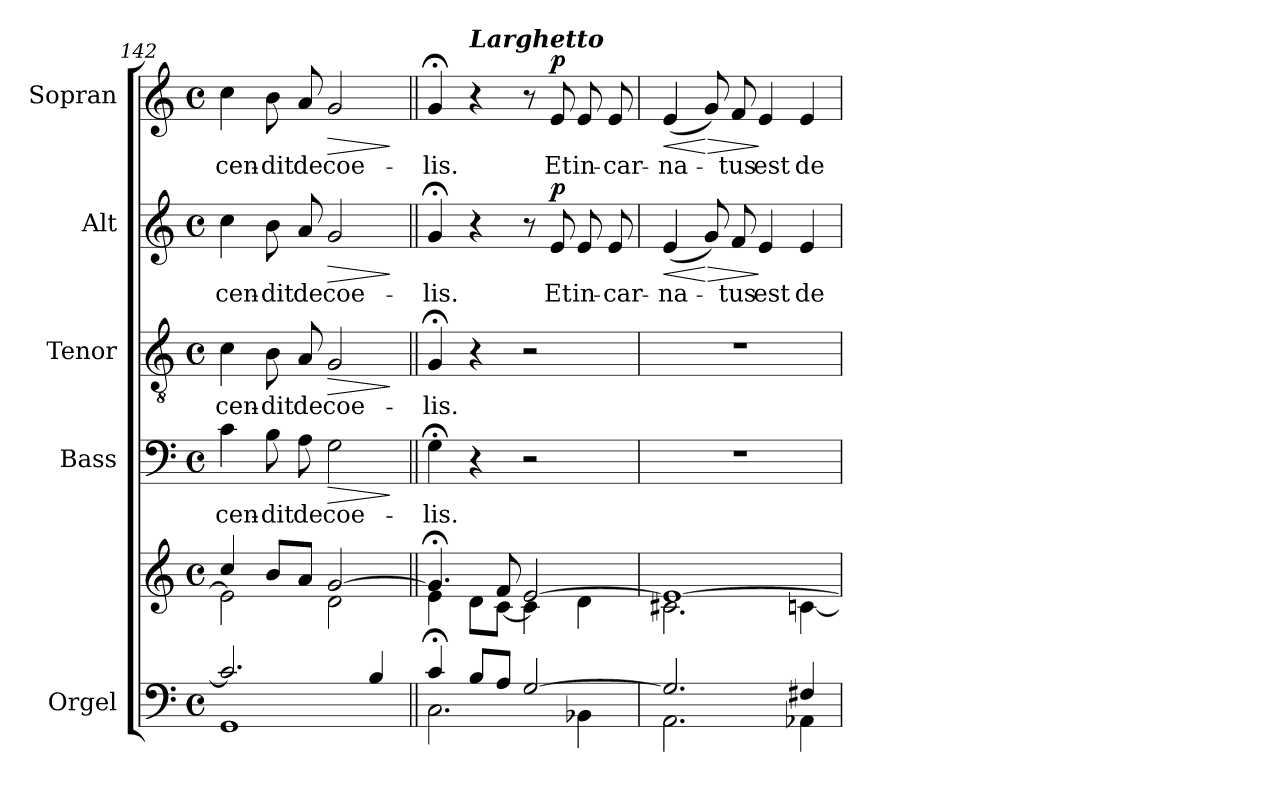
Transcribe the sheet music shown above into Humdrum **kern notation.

**kern	**kern	**kern	**text	**dynam	**kern	**text	**dynam	**kern	**text	**dynam	**kern	**text	**dynam
*part5	*part5	*part4	*part4	*part4	*part3	*part3	*part3	*part2	*part2	*part2	*part1	*part1	*part1
*staff6	*staff5	*staff4	*staff4	*staff4	*staff3	*staff3	*staff3	*staff2	*staff2	*staff2	*staff1	*staff1	*staff1
*I"Orgel	*	*I"Bass	*	*	*I"Tenor	*	*	*I"Alt	*	*	*I"Sopran	*	*
*I'Org.	*	*I'B.	*	*	*I'T.	*	*	*I'A.	*	*	*I'S.	*	*
*clefF4	*clefG2	*clefF4	*	*	*clefGv2	*	*	*clefG2	*	*	*clefG2	*	*
*k[]	*k[]	*k[]	*	*	*k[]	*	*	*k[]	*	*	*k[]	*	*
*C:	*C:	*C:	*	*	*C:	*	*	*C:	*	*	*C:	*	*
*M4/4	*M4/4	*M4/4	*	*	*M4/4	*	*	*M4/4	*	*	*M4/4	*	*
*met(c)	*met(c)	*met(c)	*	*	*met(c)	*	*	*met(c)	*	*	*met(c)	*	*
=142	=142	=142	=142	=142	=142	=142	=142	=142	=142	=142	=142	=142	=142
*^	*^	*	*	*	*	*	*	*	*	*	*	*	*
!	!	!	!	!	!LO:LY:b	!	!	!LO:LY:b	!	!	!LO:LY:b	!	!	!LO:LY:b	!
2.c/]	1GG	4cc/	2e\]	4c\	-cen-	.	4c\	-cen-	.	4cc\	-cen-	.	4cc\	-cen-	.
!	!	!	!	!	!LO:LY:b	!	!	!LO:LY:b	!	!	!LO:LY:b	!	!	!LO:LY:b	!
.	.	8b/L	.	8B\	-dit	.	8B\	-dit	.	8b\	-dit	.	8b\	-dit	.
!	!	!	!	!	!LO:LY:b	!	!	!LO:LY:b	!	!	!LO:LY:b	!	!	!LO:LY:b	!
.	.	8a/J	.	8A\	de	.	8A/	de	.	8a/	de	.	8a/	de	.
!	!	!	!	!	!LO:LY:b	!LO:HP:b	!	!LO:LY:b	!LO:HP:b	!	!LO:LY:b	!LO:HP:b	!	!LO:LY:b	!LO:HP:b
.	.	[>2g/	2d\	2G\	coe-	>	2G/	coe-	>	2g/	coe-	>	2g/	coe-	>
4B/	.	.	.	.	.	.	.	.	.	.	.	.	.	.	.
*v	*v	*	*	*	*	*	*	*	*	*	*	*	*	*	*
*	*v	*v	*	*	*	*	*	*	*	*	*	*	*	*
.	.	.	.	]	.	.	]	.	.	]	.	.	]
=143||	=143||	=143||	=143||	=143||	=143||	=143||	=143||	=143||	=143||	=143||	=143||	=143||	=143||
*^	*^	*	*	*	*	*	*	*	*	*	*	*	*
!	!	!	!	!	!LO:LY:b	!	!	!LO:LY:b	!	!	!LO:LY:b	!	!	!LO:LY:b	!
4c;/	2.C\	4.g;</]	4e\	4G;<\	-lis.	.	4G;</	-lis.	.	4g;</	-lis.	.	4g;</	-lis.	.
!	!	!	!	!	!	!	!	!	!	!	!	!	!LO:TX:a:Bi:t=Larghetto	!	!
8B/L	.	.	8d\L	4r	.	.	4r	.	.	4r	.	.	4r	.	.
8A/J	.	8f/	[<8c\J	.	.	.	.	.	.	.	.	.	.	.	.
[>2G/	.	[>2e/	4c\]	2r	.	.	2r	.	.	8r	.	.	8r	.	.
!	!	!	!	!	!	!	!	!	!	!	!LO:LY:b	!LO:DY:a	!	!LO:LY:b	!LO:DY:a
.	.	.	.	.	.	.	.	.	.	8e/	Et	p	8e/	Et	p
!	!	!	!	!	!	!	!	!	!	!	!LO:LY:b	!	!	!LO:LY:b	!
.	4BB-X\	.	4d\	.	.	.	.	.	.	8e/	in-	.	8e/	in-	.
!	!	!	!	!	!	!	!	!	!	!	!LO:LY:b	!	!	!LO:LY:b	!
.	.	.	.	.	.	.	.	.	.	8e/	-car-	.	8e/	-car-	.
=144	=144	=144	=144	=144	=144	=144	=144	=144	=144	=144	=144	=144	=144	=144	=144
!	!	!	!	!	!	!	!	!	!	!	!LO:LY:b	!LO:HP:b	!	!LO:LY:b	!LO:HP:b
2.G/]	2.AA\	1e_	2.c#X\	1r	.	.	1r	.	.	(<4e/	-na-	<	(<4e/	-na-	<
!	!	!	!	!	!	!	!	!	!	!	!	!LO:HP:n=1:b	!	!	!LO:HP:n=1:b
.	.	.	.	.	.	.	.	.	.	8g/)	.	[ >	8g/)	.	[ >
!	!	!	!	!	!	!	!	!	!	!	!LO:LY:b	!	!	!LO:LY:b	!
.	.	.	.	.	.	.	.	.	.	8f/	-tus	.	8f/	-tus	.
!	!	!	!	!	!	!	!	!	!	!	!LO:LY:b	!	!	!LO:LY:b	!
.	.	.	.	.	.	.	.	.	.	4e/	est	]	4e/	est	]
!	!	!	!	!	!	!	!	!	!	!	!LO:LY:b	!	!	!LO:LY:b	!
4F#X/	4AA-X\	.	[<4cn\	.	.	.	.	.	.	4e/	de	.	4e/	de	.
*v	*v	*	*	*	*	*	*	*	*	*	*	*	*	*	*
*	*v	*v	*	*	*	*	*	*	*	*	*	*	*	*
=	=	=	=	=	=	=	=	=	=	=	=	=	=
*-	*-	*-	*-	*-	*-	*-	*-	*-	*-	*-	*-	*-	*-
